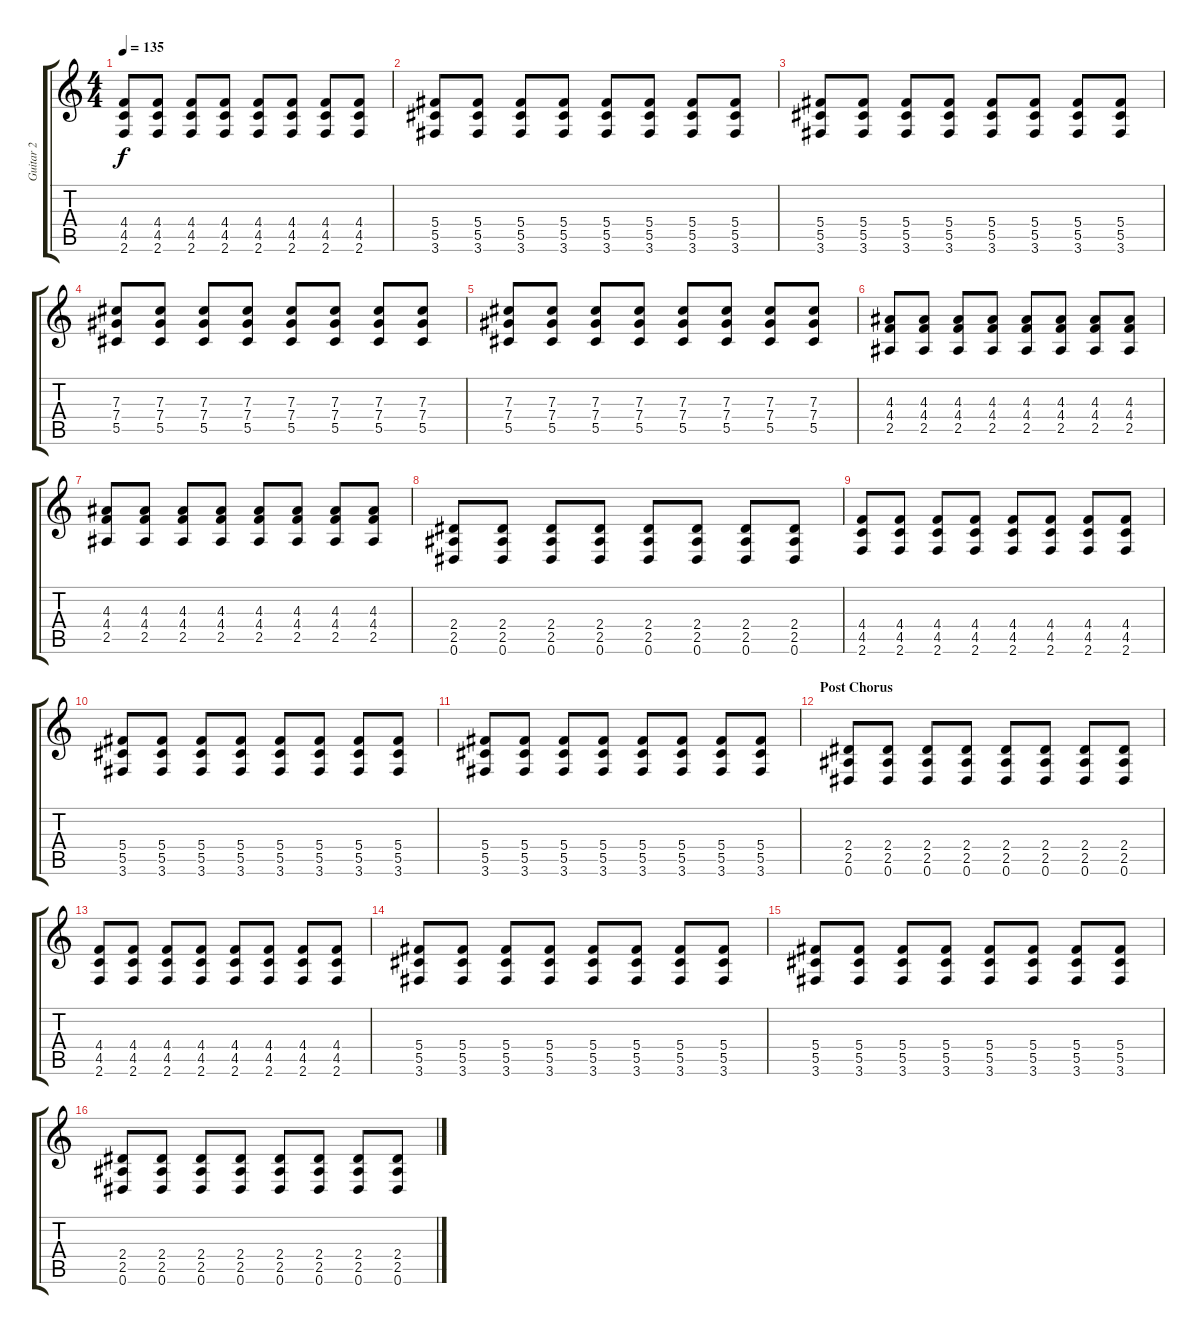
\track ("Guitar 2" "Guitar 2") {instrument distortionguitar}
\staff {score tabs}
\tuning (Eb4 Bb3 Gb3 Db3 Ab2 Eb2) {hide}
\ts (4 4)
\tempo 135
\clef g2
\ks c
(4.4 4.5 2.6).8{dy f} (4.4 4.5 2.6).8 (4.4 4.5 2.6).8 (4.4 4.5 2.6).8 (4.4 4.5 2.6).8 (4.4 4.5 2.6).8 (4.4 4.5 2.6).8 (4.4 4.5 2.6).8 |
(5.4 5.5 3.6).8 (5.4 5.5 3.6).8 (5.4 5.5 3.6).8 (5.4 5.5 3.6).8 (5.4 5.5 3.6).8 (5.4 5.5 3.6).8 (5.4 5.5 3.6).8 (5.4 5.5 3.6).8 |
(5.4 5.5 3.6).8 (5.4 5.5 3.6).8 (5.4 5.5 3.6).8 (5.4 5.5 3.6).8 (5.4 5.5 3.6).8 (5.4 5.5 3.6).8 (5.4 5.5 3.6).8 (5.4 5.5 3.6).8 |
(7.3 7.4 5.5).8 (7.3 7.4 5.5).8 (7.3 7.4 5.5).8 (7.3 7.4 5.5).8 (7.3 7.4 5.5).8 (7.3 7.4 5.5).8 (7.3 7.4 5.5).8 (7.3 7.4 5.5).8 |
(7.3 7.4 5.5).8 (7.3 7.4 5.5).8 (7.3 7.4 5.5).8 (7.3 7.4 5.5).8 (7.3 7.4 5.5).8 (7.3 7.4 5.5).8 (7.3 7.4 5.5).8 (7.3 7.4 5.5).8 |
(4.3 4.4 2.5).8 (4.3 4.4 2.5).8 (4.3 4.4 2.5).8 (4.3 4.4 2.5).8 (4.3 4.4 2.5).8 (4.3 4.4 2.5).8 (4.3 4.4 2.5).8 (4.3 4.4 2.5).8 |
(4.3 4.4 2.5).8 (4.3 4.4 2.5).8 (4.3 4.4 2.5).8 (4.3 4.4 2.5).8 (4.3 4.4 2.5).8 (4.3 4.4 2.5).8 (4.3 4.4 2.5).8 (4.3 4.4 2.5).8 |
(2.4 2.5 0.6).8 (2.4 2.5 0.6).8 (2.4 2.5 0.6).8 (2.4 2.5 0.6).8 (2.4 2.5 0.6).8 (2.4 2.5 0.6).8 (2.4 2.5 0.6).8 (2.4 2.5 0.6).8 |
(4.4 4.5 2.6).8 (4.4 4.5 2.6).8 (4.4 4.5 2.6).8 (4.4 4.5 2.6).8 (4.4 4.5 2.6).8 (4.4 4.5 2.6).8 (4.4 4.5 2.6).8 (4.4 4.5 2.6).8 |
(5.4 5.5 3.6).8 (5.4 5.5 3.6).8 (5.4 5.5 3.6).8 (5.4 5.5 3.6).8 (5.4 5.5 3.6).8 (5.4 5.5 3.6).8 (5.4 5.5 3.6).8 (5.4 5.5 3.6).8 |
(5.4 5.5 3.6).8 (5.4 5.5 3.6).8 (5.4 5.5 3.6).8 (5.4 5.5 3.6).8 (5.4 5.5 3.6).8 (5.4 5.5 3.6).8 (5.4 5.5 3.6).8 (5.4 5.5 3.6).8 |
\section ("" "Post Chorus")
(2.4 2.5 0.6).8 (2.4 2.5 0.6).8 (2.4 2.5 0.6).8 (2.4 2.5 0.6).8 (2.4 2.5 0.6).8 (2.4 2.5 0.6).8 (2.4 2.5 0.6).8 (2.4 2.5 0.6).8 |
(4.4 4.5 2.6).8 (4.4 4.5 2.6).8 (4.4 4.5 2.6).8 (4.4 4.5 2.6).8 (4.4 4.5 2.6).8 (4.4 4.5 2.6).8 (4.4 4.5 2.6).8 (4.4 4.5 2.6).8 |
(5.4 5.5 3.6).8 (5.4 5.5 3.6).8 (5.4 5.5 3.6).8 (5.4 5.5 3.6).8 (5.4 5.5 3.6).8 (5.4 5.5 3.6).8 (5.4 5.5 3.6).8 (5.4 5.5 3.6).8 |
(5.4 5.5 3.6).8 (5.4 5.5 3.6).8 (5.4 5.5 3.6).8 (5.4 5.5 3.6).8 (5.4 5.5 3.6).8 (5.4 5.5 3.6).8 (5.4 5.5 3.6).8 (5.4 5.5 3.6).8 |
(2.4 2.5 0.6).8 (2.4 2.5 0.6).8 (2.4 2.5 0.6).8 (2.4 2.5 0.6).8 (2.4 2.5 0.6).8 (2.4 2.5 0.6).8 (2.4 2.5 0.6).8 (2.4 2.5 0.6).8
